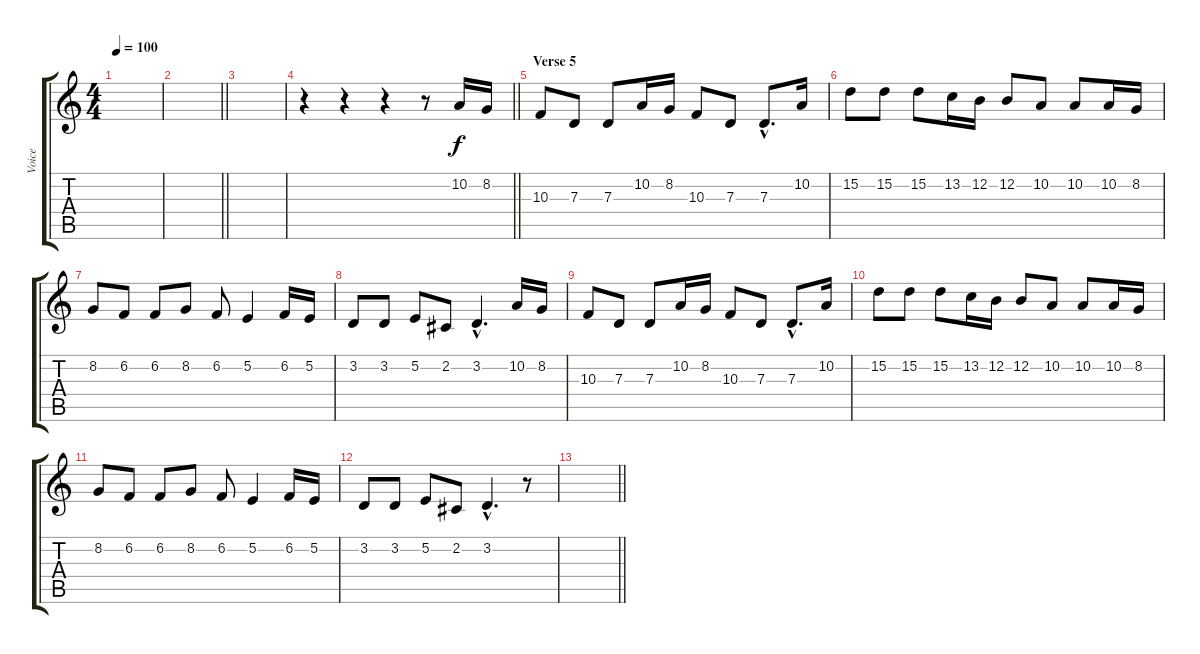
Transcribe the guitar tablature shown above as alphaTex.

\track ("Voice" "Voice") {instrument clarinet}
\staff {score tabs}
\tuning (E4 B3 G3 D3 A2 E2) {hide}
\ts (4 4)
\tempo 100
\clef g2
\ks c
|
\barLineRight lightlight
|
|
\barLineRight lightlight
r.4 r.4 r.4 r.8 10.2.16 8.2.16 |
\section ("" "Verse 5")
10.3.8 7.3.8 7.3.8 10.2.16 8.2.16 10.3.8 7.3.8 7.3{hac}.8{d} 10.2.16 |
15.2.8 15.2.8 15.2.8 13.2.16 12.2.16 12.2.8 10.2.8 10.2.8 10.2.16 8.2.16 |
8.2.8 6.2.8 6.2.8 8.2.8 6.2.8 5.2.4 6.2.16 5.2.16 |
3.2.8 3.2.8 5.2.8 2.2.8 3.2{hac}.4{d} 10.2.16 8.2.16 |
10.3.8 7.3.8 7.3.8 10.2.16 8.2.16 10.3.8 7.3.8 7.3{hac}.8{d} 10.2.16 |
15.2.8 15.2.8 15.2.8 13.2.16 12.2.16 12.2.8 10.2.8 10.2.8 10.2.16 8.2.16 |
8.2.8 6.2.8 6.2.8 8.2.8 6.2.8 5.2.4 6.2.16 5.2.16 |
3.2.8 3.2.8 5.2.8 2.2.8 3.2{hac}.4{d} r.8 |
\barLineRight lightlight
